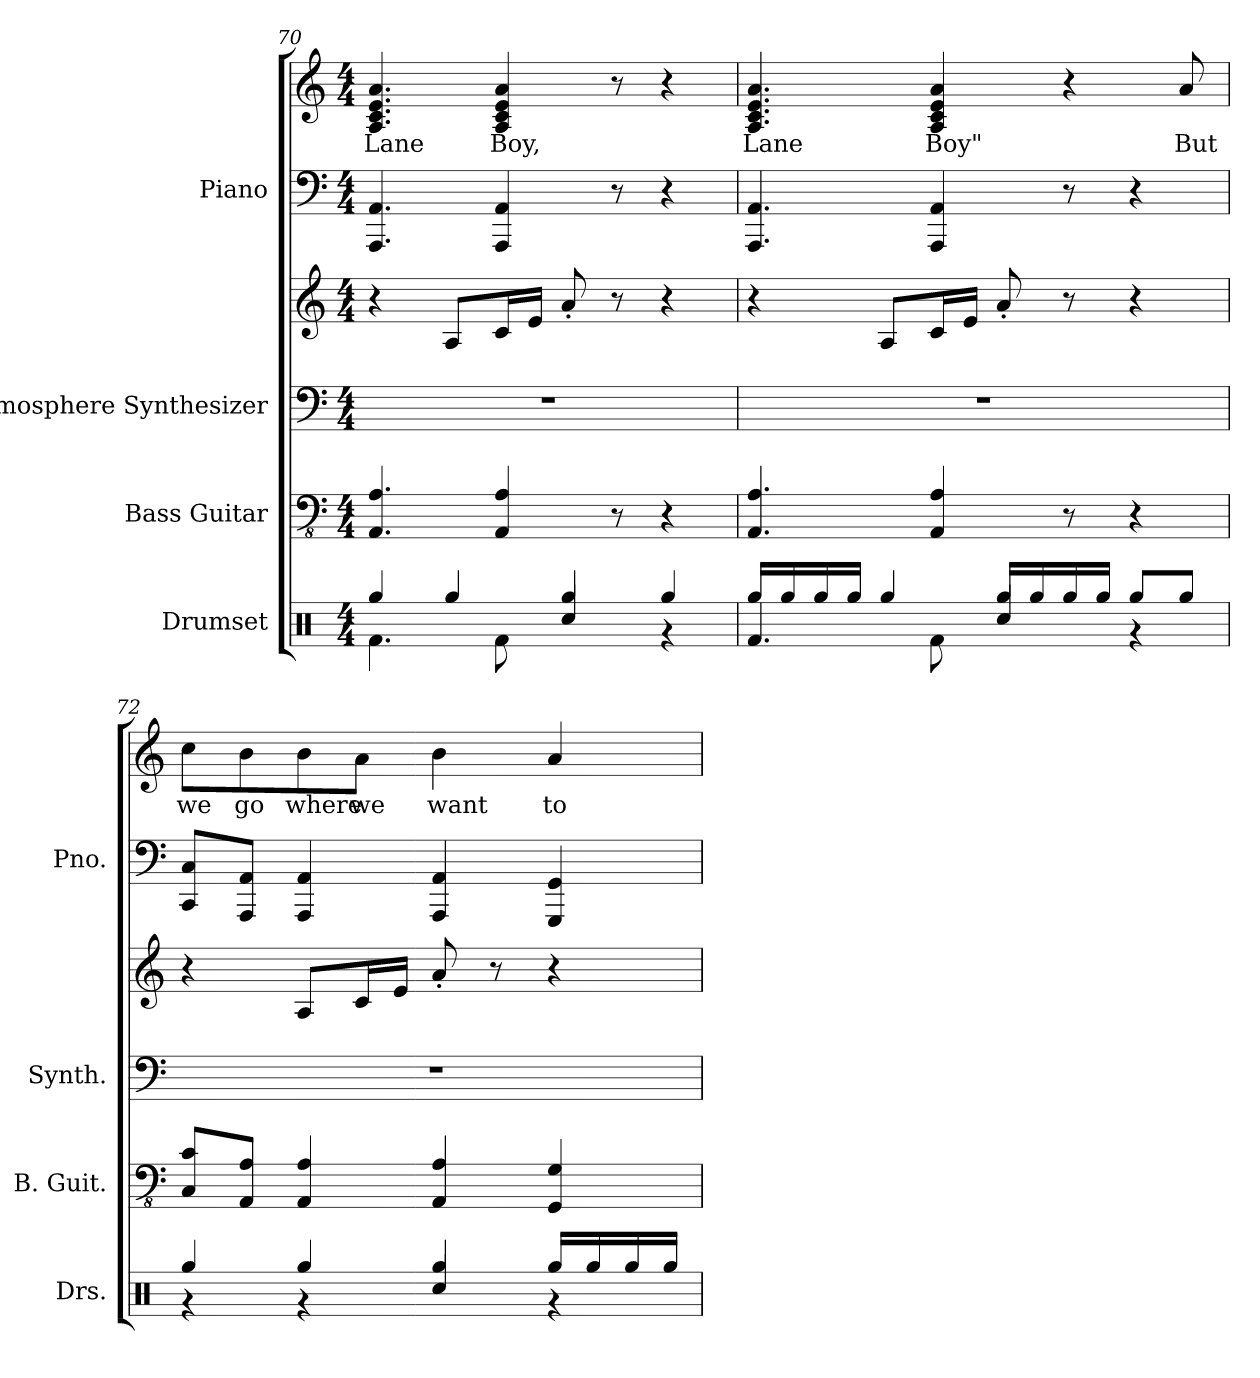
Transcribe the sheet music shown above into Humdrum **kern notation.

**kern	**kern	**kern	**kern	**kern	**kern	**text
*part4	*part3	*part2	*part2	*part1	*part1	*part1
*staff6	*staff5	*staff4	*staff3	*staff2	*staff1	*staff1
*I"Drumset	*I"Bass Guitar	*I"Atmosphere Synthesizer	*	*I"Piano	*	*
*I'Drs.	*I'B. Guit.	*I'Synth.	*	*I'Pno.	*	*
!!LO:PB:g=z
*clefX	*clefFv4	*clefF4	*clefG2	*clefF4	*clefG2	*
*k[]	*k[]	*k[]	*k[]	*k[]	*k[]	*
*M4/4	*M4/4	*M4/4	*M4/4	*M4/4	*M4/4	*
=70	=70	=70	=70	=70	=70	=70
*^	*	*	*	*	*	*
4Rgg/	4.Rf\	4.AAA/ 4.AA/	1r	4r	4.AAA/ 4.AA/	4.A/ 4.c/ 4.e/ 4.a/	Lane
4Rgg/	.	.	.	8A/L	.	.	.
.	8Rf\	4AAA/ 4AA/	.	16c/L	4AAA/ 4AA/	4A/ 4c/ 4e/ 4a/	Boy,
.	.	.	.	16e/JJ	.	.	.
4Rgg/	4Rcc/	.	.	8a'/	.	.	.
.	.	8r	.	8r	8r	8r	.
4Rgg/	4r	4r	.	4r	4r	4r	.
=71	=71	=71	=71	=71	=71	=71	=71
16Rgg/LL	4.Rf/	4.AAA/ 4.AA/	1r	4r	4.AAA/ 4.AA/	4.A/ 4.c/ 4.e/ 4.a/	Lane
16Rgg/	.	.	.	.	.	.	.
16Rgg/	.	.	.	.	.	.	.
16Rgg/JJ	.	.	.	.	.	.	.
4Rgg/	.	.	.	8A/L	.	.	.
.	8Rf\	4AAA/ 4AA/	.	16c/L	4AAA/ 4AA/	4A/ 4c/ 4e/ 4a/	Boy"
.	.	.	.	16e/JJ	.	.	.
16Rgg/LL	4Rcc/	.	.	8a'/	.	.	.
16Rgg/	.	.	.	.	.	.	.
16Rgg/	.	8r	.	8r	8r	4r	.
16Rgg/JJ	.	.	.	.	.	.	.
8Rgg/L	4r	4r	.	4r	4r	.	.
8Rgg/J	.	.	.	.	.	8a/	But
=72	=72	=72	=72	=72	=72	=72	=72
4Rgg/	4r	8CC/ 8C/L	1r	4r	8CC/ 8C/L	8cc\L	we
.	.	8AAA/ 8AA/J	.	.	8AAA/ 8AA/J	8b\	go
4Rgg/	4r	4AAA/ 4AA/	.	8A/L	4AAA/ 4AA/	8b\	where
.	.	.	.	16c/L	.	8a\J	we
.	.	.	.	16e/JJ	.	.	.
4Rgg/	4Rcc/	4AAA/ 4AA/	.	8a'/	4AAA/ 4AA/	4b\	want
.	.	.	.	8r	.	.	.
16Rgg/LL	4r	4GGG/ 4GG/	.	4r	4GGG/ 4GG/	4a/	to
16Rgg/	.	.	.	.	.	.	.
16Rgg/	.	.	.	.	.	.	.
16Rgg/JJ	.	.	.	.	.	.	.
*v	*v	*	*	*	*	*	*
=	=	=	=	=	=	=
*-	*-	*-	*-	*-	*-	*-
